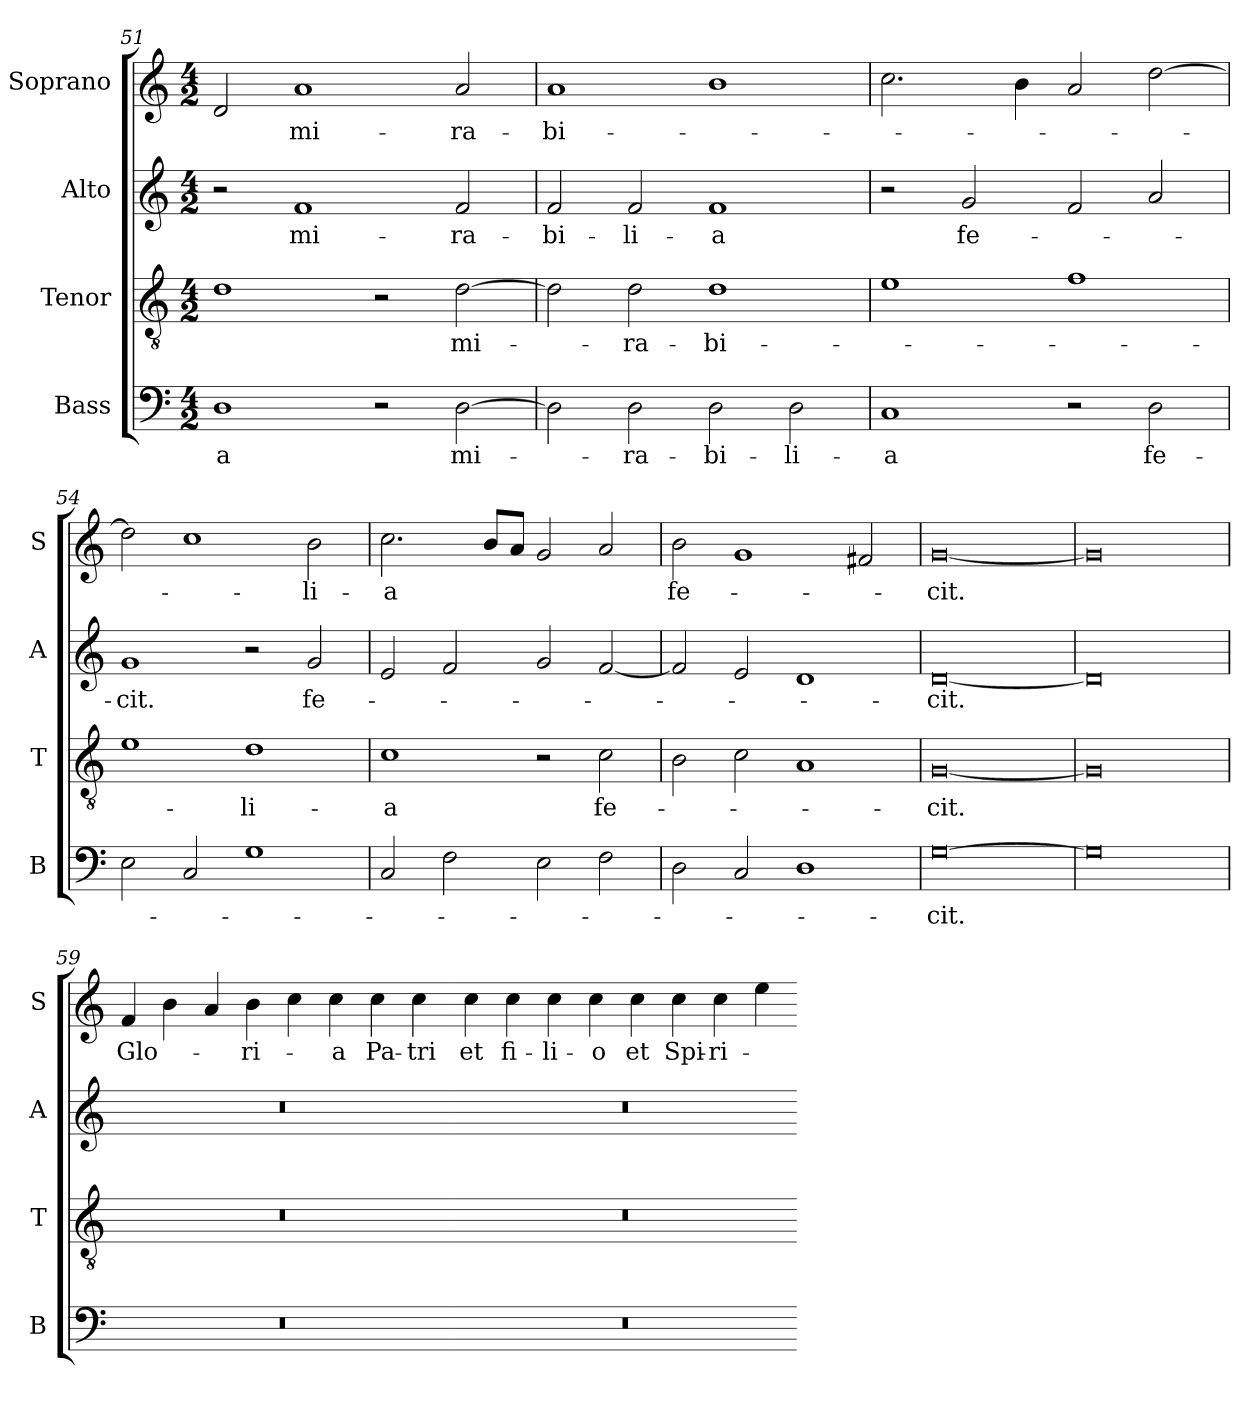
**kern	**text	**kern	**text	**kern	**text	**kern	**text
*part4	*part4	*part3	*part3	*part2	*part2	*part1	*part1
*staff4	*staff4	*staff3	*staff3	*staff2	*staff2	*staff1	*staff1
*I"Bass	*	*I"Tenor	*	*I"Alto	*	*I"Soprano	*
*I'B	*	*I'T	*	*I'A	*	*I'S	*
*clefF4	*	*clefGv2	*	*clefG2	*	*clefG2	*
*k[]	*	*k[]	*	*k[]	*	*k[]	*
*C:	*	*C:	*	*C:	*	*C:	*
*M4/2	*	*M4/2	*	*M4/2	*	*M4/2	*
=51	=51	=51	=51	=51	=51	=51	=51
1D	a	1d	.	2r	.	2d/	.
.	.	.	.	1f	mi-	1a	mi-
2r	.	2r	.	.	.	.	.
[2D\	mi-	[2d\	mi-	2f/	-ra-	2a/	-ra-
=52	=52	=52	=52	=52	=52	=52	=52
2D\]	.	2d\]	.	2f/	-bi-	1a	-bi-
2D\	-ra-	2d\	-ra-	2f/	-li-	.	.
2D\	-bi-	1d	-bi-	1f	-a	1b	.
2D\	-li-	.	.	.	.	.	.
=53	=53	=53	=53	=53	=53	=53	=53
1C	-a	1e	.	2r	.	2.cc\	.
.	.	.	.	2g/	fe-	.	.
.	.	.	.	.	.	4b\	.
2r	.	1f	.	2f/	.	2a/	.
2D\	fe-	.	.	2a/	.	[2dd\	.
!!LO:LB:g=z
=54	=54	=54	=54	=54	=54	=54	=54
2E\	.	1e	.	1g	-cit.	2dd\]	.
2C/	.	.	.	.	.	1cc	.
1G	.	1d	-li-	2r	.	.	.
.	.	.	.	2g/	fe-	2b\	-li-
=55	=55	=55	=55	=55	=55	=55	=55
2C/	.	1c	-a	2e/	.	2.cc\	-a
2F\	.	.	.	2f/	.	.	.
.	.	.	.	.	.	8b/L	.
.	.	.	.	.	.	8a/J	.
2E\	.	2r	.	2g/	.	2g/	.
2F\	.	2c\	fe-	[2f/	.	2a/	.
=56	=56	=56	=56	=56	=56	=56	=56
2D\	.	2B\	.	2f/]	.	2b\	fe-
2C/	.	2c\	.	2e/	.	1g	.
1D	.	1A	.	1d	.	.	.
.	.	.	.	.	.	2f#X/	.
=57	=57	=57	=57	=57	=57	=57	=57
[0G	-cit.	[0G	-cit.	[0d	-cit.	[0g	-cit.
=58	=58	=58	=58	=58	=58	=58	=58
0G]	.	0G]	.	0d]	.	0g]	.
!!LO:PB:g=z
=59	=59	=59	=59	=59	=59	=59	=59
!	!	!	!	!	!	!LO:N:head=solid	!
0r	.	0r	.	0r	.	4f	Glo-
!	!	!	!	!	!	!LO:N:head=solid	!
.	.	.	.	.	.	4b	.
!	!	!	!	!	!	!LO:N:head=solid	!
.	.	.	.	.	.	4a	.
!	!	!	!	!	!	!LO:N:head=solid	!
.	.	.	.	.	.	4b	-ri-
!	!	!	!	!	!	!LO:N:head=solid	!
.	.	.	.	.	.	4cc	.
!	!	!	!	!	!	!LO:N:head=solid	!
.	.	.	.	.	.	4cc	-a
!	!	!	!	!	!	!LO:N:head=solid	!
.	.	.	.	.	.	4cc	Pa-
!	!	!	!	!	!	!LO:N:head=solid	!
.	.	.	.	.	.	4cc	-tri
=60-	=60-	=60-	=60-	=60-	=60-	=60-	=60-
!	!	!	!	!	!	!LO:N:head=solid	!
0r	.	0r	.	0r	.	4cc	et
!	!	!	!	!	!	!LO:N:head=solid	!
.	.	.	.	.	.	4cc	fi-
!	!	!	!	!	!	!LO:N:head=solid	!
.	.	.	.	.	.	4cc	-li-
!	!	!	!	!	!	!LO:N:head=solid	!
.	.	.	.	.	.	4cc	-o
!	!	!	!	!	!	!LO:N:head=solid	!
.	.	.	.	.	.	4cc	et
!	!	!	!	!	!	!LO:N:head=solid	!
.	.	.	.	.	.	4cc	Spi-
!	!	!	!	!	!	!LO:N:head=solid	!
.	.	.	.	.	.	4cc	-ri-
!	!	!	!	!	!	!LO:N:head=solid	!
.	.	.	.	.	.	4ee	.
=-	=-	=-	=-	=-	=-	=-	=-
*-	*-	*-	*-	*-	*-	*-	*-
